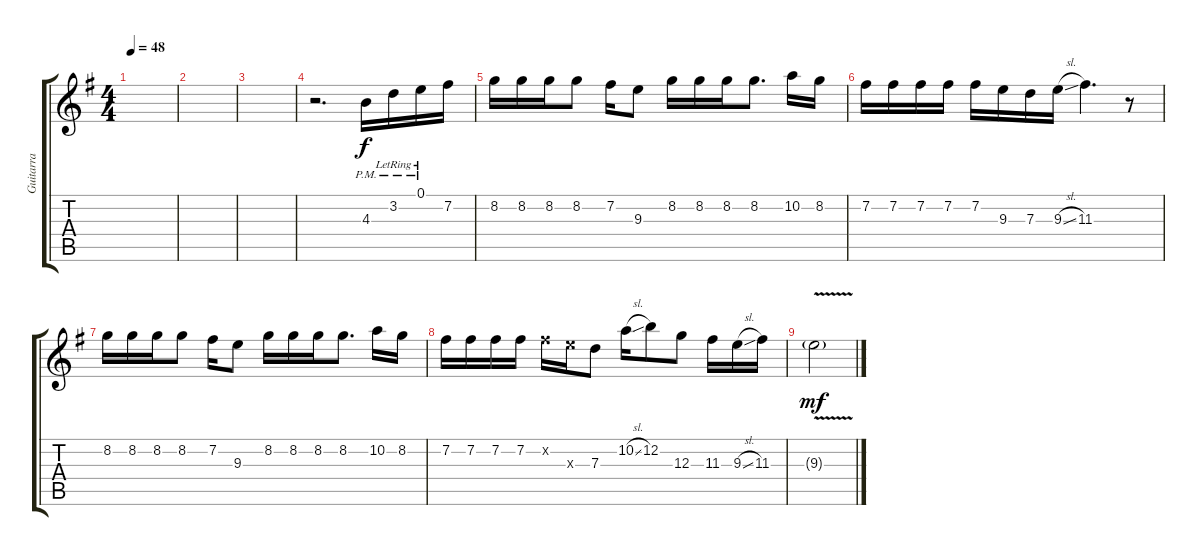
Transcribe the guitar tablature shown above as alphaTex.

\track ("Guitarra" "Guitarra") {instrument distortionguitar}
\staff {score tabs}
\tuning (E4 B3 G3 D3 A2 E2) {hide}
\ts (4 4)
\tempo 48
\clef g2
\ks g
|
|
|
r.2{d} 4.3{pm}.16 3.2{pm lr}.16 0.1{pm lr}.16 7.2.16 |
8.2.16 8.2.16 8.2.16 8.2.8 7.2.16 9.3.8 8.2.16 8.2.16 8.2.16 8.2.8{d} 10.2.16 8.2.16 |
7.2.16 7.2.16 7.2.16 7.2.16 7.2.16 9.3.16 7.3.16 9.3{sl}.16 11.3.4{d} r.8 |
8.2.16 8.2.16 8.2.16 8.2.8 7.2.16 9.3.8 8.2.16 8.2.16 8.2.16 8.2.8{d} 10.2.16 8.2.16 |
7.2.16 7.2.16 7.2.16 7.2.16 7.2{x}.16 9.3{x}.16 7.3.8 10.2{sl}.16 12.2.8 12.3.8 11.3.16 9.3{sl}.16 11.3.16 |
9.3{v g}.2{dy mf}
